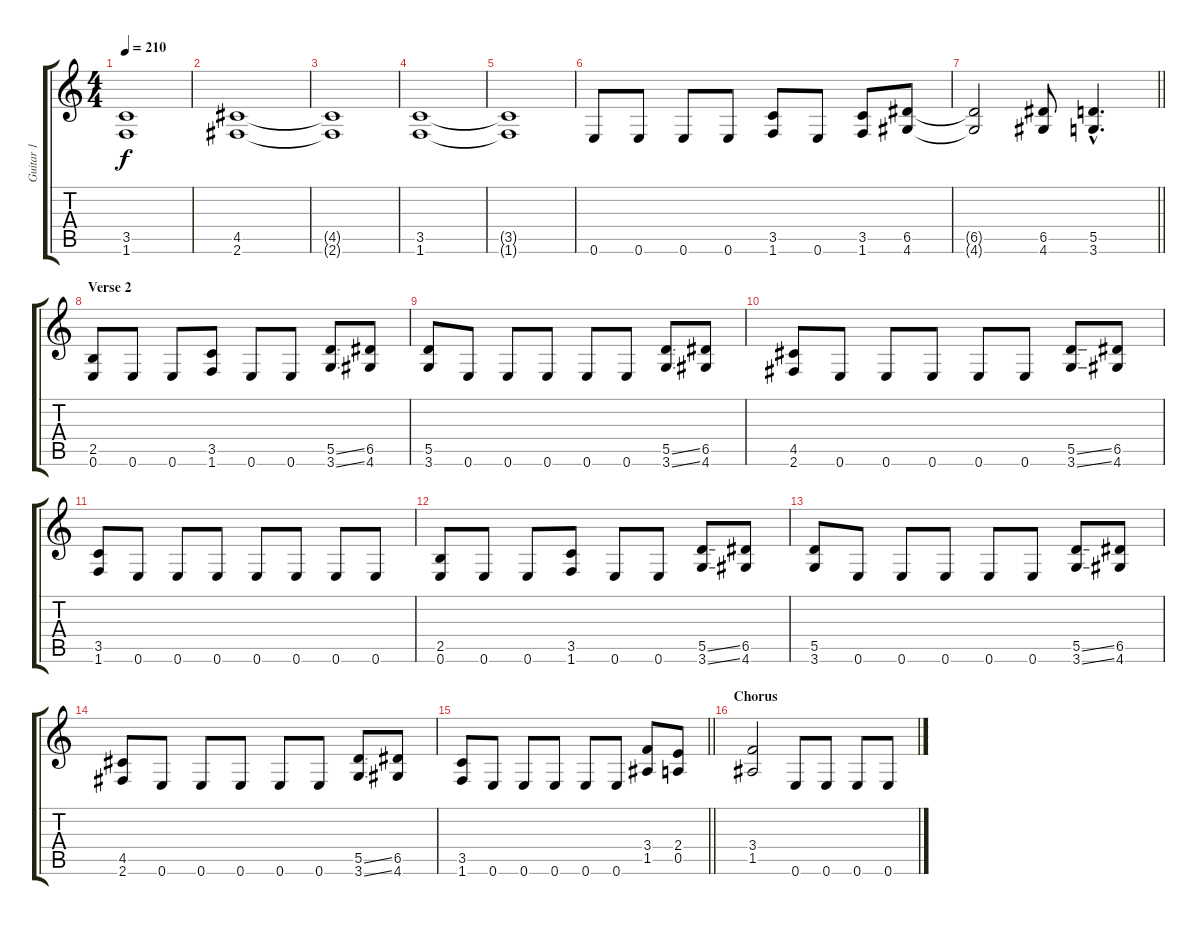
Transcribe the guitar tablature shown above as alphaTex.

\track ("Guitar 1" "Guitar 1") {instrument distortionguitar}
\staff {score tabs}
\tuning (E4 B3 G3 D3 A2 E2) {hide}
\ts (4 4)
\tempo 210
\clef g2
\ks c
(3.5{t} 1.6{t}).1{dy f} |
(4.5 2.6).1 |
(4.5{t} 2.6{t}).1 |
(3.5 1.6).1 |
(3.5{t} 1.6{t}).1 |
0.6.8 0.6.8 0.6.8 0.6.8 (3.5 1.6).8 0.6.8 (3.5 1.6).8 (6.5 4.6).8 |
\barLineRight lightlight
(6.5{t} 4.6{t}).2 (6.5 4.6).8 (5.5{hac} 3.6{hac}).4{d} |
\section ("" "Verse 2")
(2.5 0.6).8 0.6.8 0.6.8 (3.5 1.6).8 0.6.8 0.6.8 (5.5{ss} 3.6{ss}).8 (6.5 4.6).8 |
(5.5 3.6).8 0.6.8 0.6.8 0.6.8 0.6.8 0.6.8 (5.5{ss} 3.6{ss}).8 (6.5 4.6).8 |
(4.5 2.6).8 0.6.8 0.6.8 0.6.8 0.6.8 0.6.8 (5.5{ss} 3.6{ss}).8 (6.5 4.6).8 |
(3.5 1.6).8 0.6.8 0.6.8 0.6.8 0.6.8 0.6.8 0.6.8 0.6.8 |
(2.5 0.6).8 0.6.8 0.6.8 (3.5 1.6).8 0.6.8 0.6.8 (5.5{ss} 3.6{ss}).8 (6.5 4.6).8 |
(5.5 3.6).8 0.6.8 0.6.8 0.6.8 0.6.8 0.6.8 (5.5{ss} 3.6{ss}).8 (6.5 4.6).8 |
(4.5 2.6).8 0.6.8 0.6.8 0.6.8 0.6.8 0.6.8 (5.5{ss} 3.6{ss}).8 (6.5 4.6).8 |
\barLineRight lightlight
(3.5 1.6).8 0.6.8 0.6.8 0.6.8 0.6.8 0.6.8 (3.4 1.5).8 (2.4 0.5).8 |
\section ("" "Chorus")
(3.4 1.5).2 0.6.8 0.6.8 0.6.8 0.6.8
